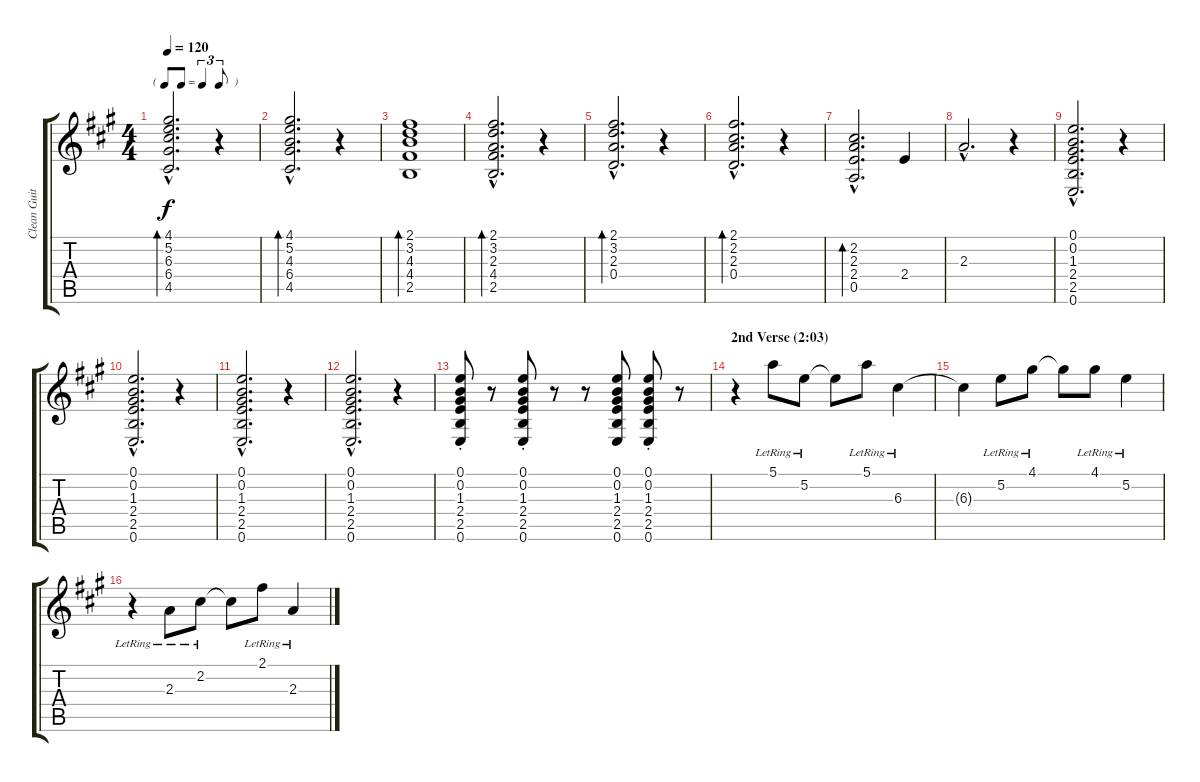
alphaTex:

\track ("Clean Guitar" "Clean Guit") {instrument electricguitarclean}
\staff {score tabs}
\tuning (E4 B3 G3 D3 A2 E2) {hide}
\ts (4 4)
\tf triplet8th
\tempo 120
\clef g2
\ks a
(4.1{hac} 5.2{hac} 6.3{hac} 6.4{hac} 4.5{hac}).2{d bd 240 dy f} r.4 |
(4.1{hac} 5.2{hac} 4.3{hac} 6.4{hac} 4.5{hac}).2{d bd 240} r.4 |
(2.1 3.2 4.3 4.4 2.5).1{bd 240} |
(2.1{hac} 3.2{hac} 2.3{hac} 4.4{hac} 2.5{hac}).2{d bd 240} r.4 |
(2.1{hac} 3.2{hac} 2.3{hac} 0.4{hac}).2{d bd 240} r.4 |
(2.1{hac} 2.2{hac} 2.3{hac} 0.4{hac}).2{d bd 240} r.4 |
(2.2{hac} 2.3{hac} 2.4{hac} 0.5{hac}).2{d bd 240} 2.4.4 |
2.3{hac}.2{d} r.4 |
(0.1{hac} 0.2{hac} 1.3{hac} 2.4{hac} 2.5{hac} 0.6{hac}).2{d} r.4 |
(0.1{hac} 0.2{hac} 1.3{hac} 2.4{hac} 2.5{hac} 0.6{hac}).2{d} r.4 |
(0.1{hac} 0.2{hac} 1.3{hac} 2.4{hac} 2.5{hac} 0.6{hac}).2{d} r.4 |
(0.1{hac} 0.2{hac} 1.3{hac} 2.4{hac} 2.5{hac} 0.6{hac}).2{d} r.4 |
(0.1{st} 0.2{st} 1.3{st} 2.4{st} 2.5{st} 0.6{st}).8 r.8 (0.1{st} 0.2{st} 1.3{st} 2.4{st} 2.5{st} 0.6{st}).8 r.8 r.8 (0.1 0.2 1.3 2.4 2.5 0.6).8 (0.1{st} 0.2{st} 1.3{st} 2.4{st} 2.5{st} 0.6{st}).8 r.8 |
\section ("" "2nd Verse (2:03)")
r.4 5.1{lr}.8 5.2{lr}.8 5.2{t}.8 5.1{lr}.8 6.3{lr}.4 |
6.3{t}.4 5.2{lr}.8 4.1{lr}.8 4.1{t}.8 4.1{lr}.8 5.2{lr}.4 |
r.4 2.3{lr}.8 2.2{lr}.8 2.2{t}.8 2.1{lr}.8 2.3{lr}.4
